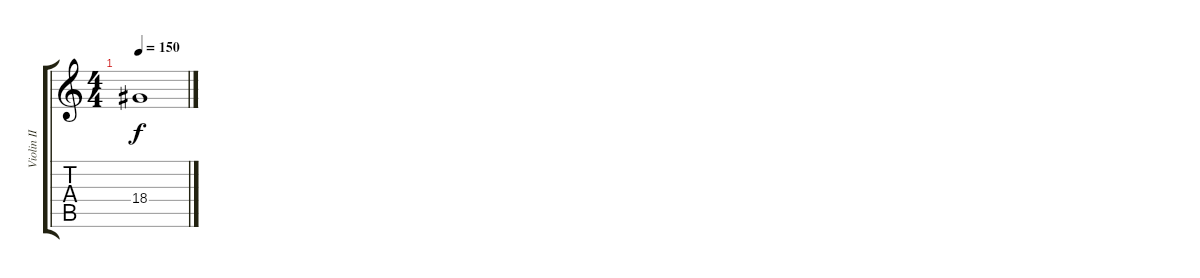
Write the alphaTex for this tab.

\track ("Violin II " "Violin II ") {instrument stringensemble1}
\staff {score tabs}
\tuning (E4 B3 G3 D3 A2 E2) {hide}
\ts (4 4)
\tempo 150
\clef g2
\ks c
18.4{t}.1{dy f}
